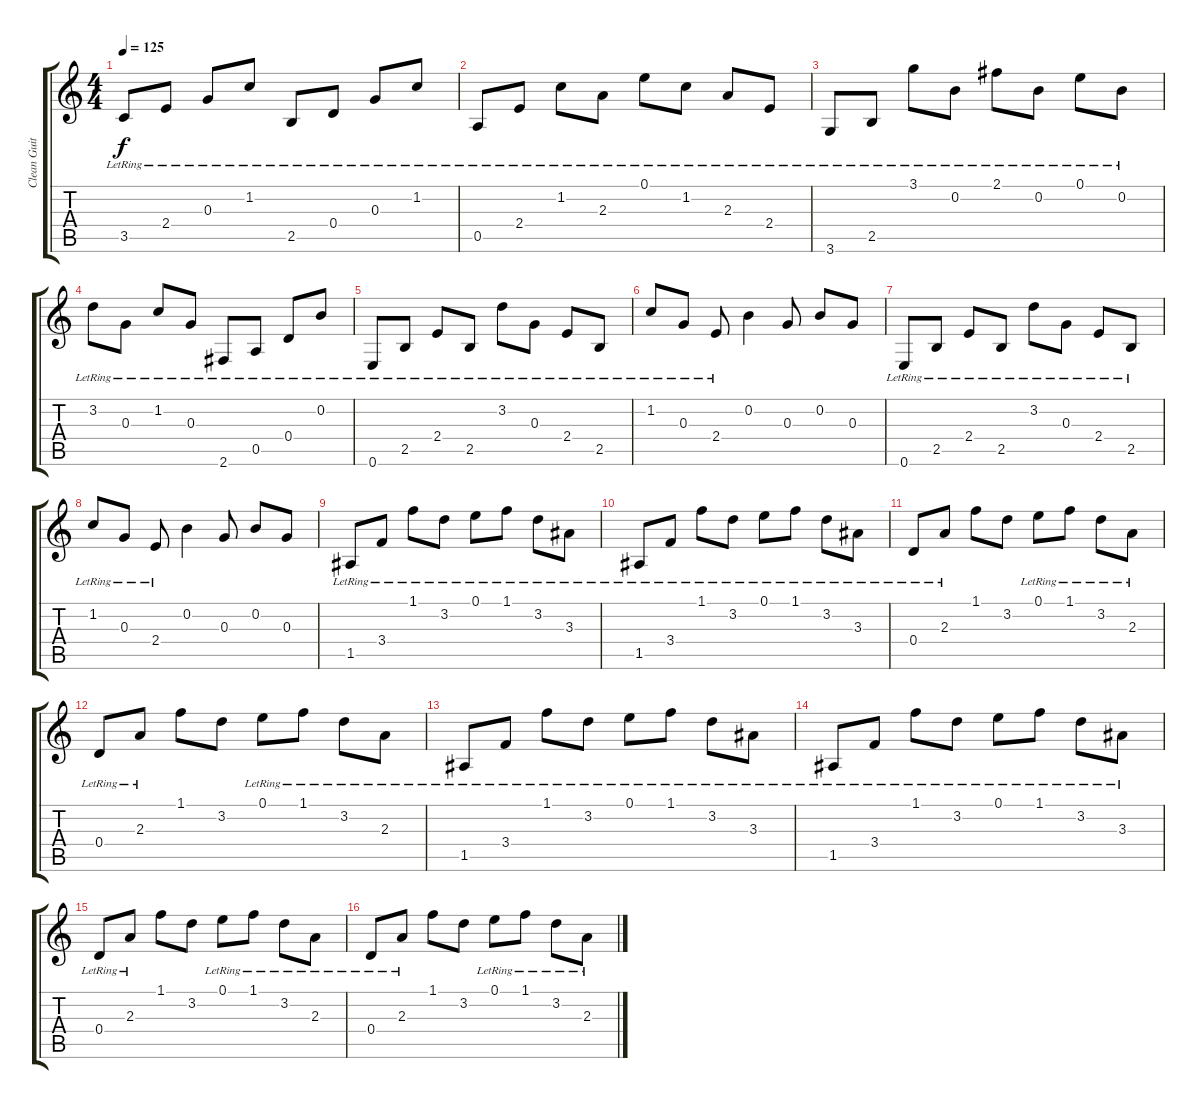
\track ("Clean Guitar" "Clean Guit") {instrument acousticguitarnylon}
\staff {score tabs}
\tuning (E4 B3 G3 D3 A2 E2) {hide}
\ts (4 4)
\tempo 125
\clef g2
\ks c
3.5{lr}.8{dy f} 2.4{lr}.8 0.3{lr}.8 1.2{lr}.8 2.5{lr}.8 0.4{lr}.8 0.3{lr}.8 1.2{lr}.8 |
0.5{lr}.8 2.4{lr}.8 1.2{lr}.8 2.3{lr}.8 0.1{lr}.8 1.2{lr}.8 2.3{lr}.8 2.4{lr}.8 |
3.6{lr}.8 2.5{lr}.8 3.1{lr}.8 0.2{lr}.8 2.1{lr}.8 0.2{lr}.8 0.1{lr}.8 0.2{lr}.8 |
3.2{lr}.8 0.3{lr}.8 1.2{lr}.8 0.3{lr}.8 2.6{lr}.8 0.5{lr}.8 0.4{lr}.8 0.2{lr}.8 |
0.6{lr}.8 2.5{lr}.8 2.4{lr}.8 2.5{lr}.8 3.2{lr}.8 0.3{lr}.8 2.4{lr}.8 2.5{lr}.8 |
1.2{lr}.8 0.3{lr}.8 2.4{lr}.8 0.2.4 0.3.8 0.2.8 0.3.8 |
0.6{lr}.8 2.5{lr}.8 2.4{lr}.8 2.5{lr}.8 3.2{lr}.8 0.3{lr}.8 2.4{lr}.8 2.5{lr}.8 |
1.2{lr}.8 0.3{lr}.8 2.4{lr}.8 0.2.4 0.3.8 0.2.8 0.3.8 |
1.5{lr}.8 3.4{lr}.8 1.1{lr}.8 3.2{lr}.8 0.1{lr}.8 1.1{lr}.8 3.2{lr}.8 3.3{lr}.8 |
1.5{lr}.8 3.4{lr}.8 1.1{lr}.8 3.2{lr}.8 0.1{lr}.8 1.1{lr}.8 3.2{lr}.8 3.3{lr}.8 |
0.4{lr}.8 2.3{lr}.8 1.1.8 3.2.8 0.1{lr}.8 1.1{lr}.8 3.2{lr}.8 2.3{lr}.8 |
0.4{lr}.8 2.3{lr}.8 1.1.8 3.2.8 0.1{lr}.8 1.1{lr}.8 3.2{lr}.8 2.3{lr}.8 |
1.5{lr}.8 3.4{lr}.8 1.1{lr}.8 3.2{lr}.8 0.1{lr}.8 1.1{lr}.8 3.2{lr}.8 3.3{lr}.8 |
1.5{lr}.8 3.4{lr}.8 1.1{lr}.8 3.2{lr}.8 0.1{lr}.8 1.1{lr}.8 3.2{lr}.8 3.3{lr}.8 |
0.4{lr}.8 2.3{lr}.8 1.1.8 3.2.8 0.1{lr}.8 1.1{lr}.8 3.2{lr}.8 2.3{lr}.8 |
0.4{lr}.8 2.3{lr}.8 1.1.8 3.2.8 0.1{lr}.8 1.1{lr}.8 3.2{lr}.8 2.3{lr}.8
